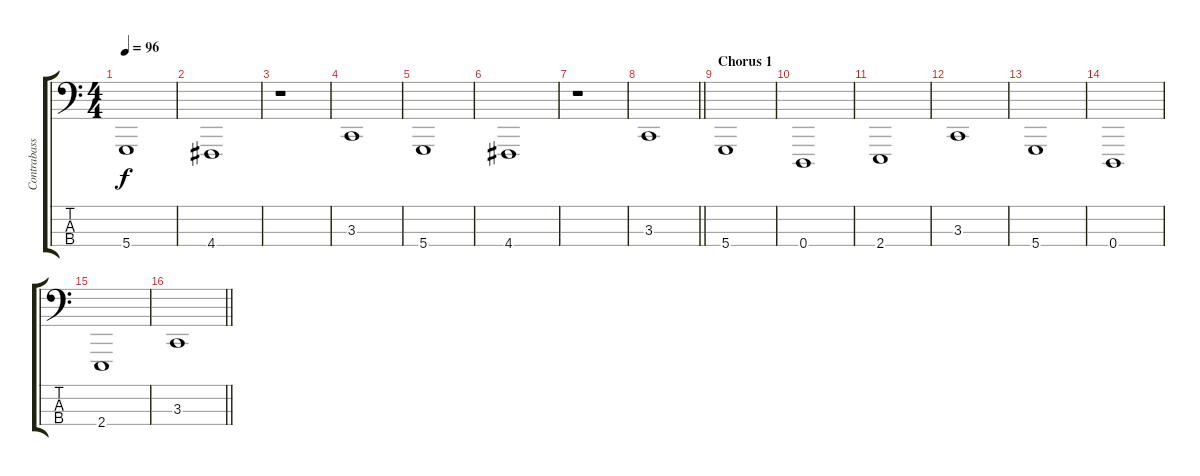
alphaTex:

\track ("Contrabass (Strings)" "Contrabass") {instrument stringensemble1}
\staff {score tabs}
\tuning (G2 D2 A1 D1) {hide}
\ts (4 4)
\tempo 96
\clef f4
\ks c
5.4.1{dy f} |
4.4.1{volume 0} |
r.1 |
3.3.1{volume 8} |
5.4.1 |
4.4.1{volume 0} |
r.1 |
\barLineRight lightlight
3.3.1{volume 8} |
\section ("" "Chorus 1")
5.4.1 |
0.4.1 |
2.4.1 |
3.3.1 |
5.4.1 |
0.4.1 |
2.4.1 |
\barLineRight lightlight
3.3.1
